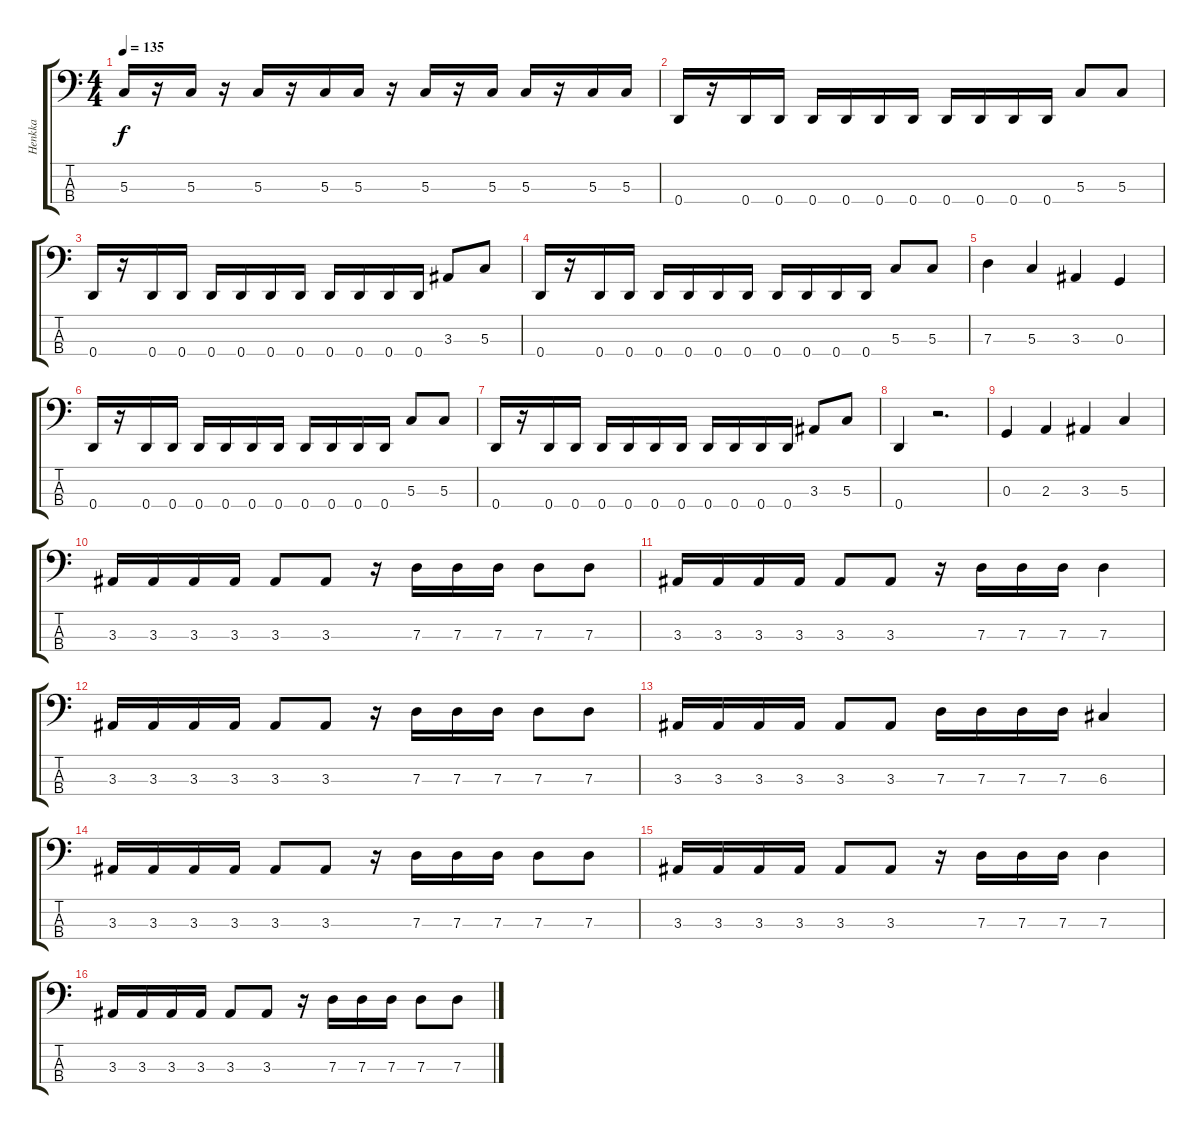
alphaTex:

\track ("Henkka" "Henkka") {instrument electricbasspick}
\staff {score tabs}
\tuning (F2 C2 G1 D1) {hide}
\ts (4 4)
\tempo 135
\clef f4
\ks c
5.3.16{dy f} r.16 5.3.16 r.16 5.3.16 r.16 5.3.16 5.3.16 r.16 5.3.16 r.16 5.3.16 5.3.16 r.16 5.3.16 5.3.16 |
0.4.16 r.16 0.4.16 0.4.16 0.4.16 0.4.16 0.4.16 0.4.16 0.4.16 0.4.16 0.4.16 0.4.16 5.3.8 5.3.8 |
0.4.16 r.16 0.4.16 0.4.16 0.4.16 0.4.16 0.4.16 0.4.16 0.4.16 0.4.16 0.4.16 0.4.16 3.3.8 5.3.8 |
0.4.16 r.16 0.4.16 0.4.16 0.4.16 0.4.16 0.4.16 0.4.16 0.4.16 0.4.16 0.4.16 0.4.16 5.3.8 5.3.8 |
7.3.4 5.3.4 3.3.4 0.3.4 |
0.4.16 r.16 0.4.16 0.4.16 0.4.16 0.4.16 0.4.16 0.4.16 0.4.16 0.4.16 0.4.16 0.4.16 5.3.8 5.3.8 |
0.4.16 r.16 0.4.16 0.4.16 0.4.16 0.4.16 0.4.16 0.4.16 0.4.16 0.4.16 0.4.16 0.4.16 3.3.8 5.3.8 |
0.4.4 r.2{d} |
0.3.4 2.3.4 3.3.4 5.3.4 |
3.3.16 3.3.16 3.3.16 3.3.16 3.3.8 3.3.8 r.16 7.3.16 7.3.16 7.3.16 7.3.8 7.3.8 |
3.3.16 3.3.16 3.3.16 3.3.16 3.3.8 3.3.8 r.16 7.3.16 7.3.16 7.3.16 7.3.4 |
3.3.16 3.3.16 3.3.16 3.3.16 3.3.8 3.3.8 r.16 7.3.16 7.3.16 7.3.16 7.3.8 7.3.8 |
3.3.16 3.3.16 3.3.16 3.3.16 3.3.8 3.3.8 7.3.16 7.3.16 7.3.16 7.3.16 6.3.4 |
3.3.16 3.3.16 3.3.16 3.3.16 3.3.8 3.3.8 r.16 7.3.16 7.3.16 7.3.16 7.3.8 7.3.8 |
3.3.16 3.3.16 3.3.16 3.3.16 3.3.8 3.3.8 r.16 7.3.16 7.3.16 7.3.16 7.3.4 |
3.3.16 3.3.16 3.3.16 3.3.16 3.3.8 3.3.8 r.16 7.3.16 7.3.16 7.3.16 7.3.8 7.3.8
